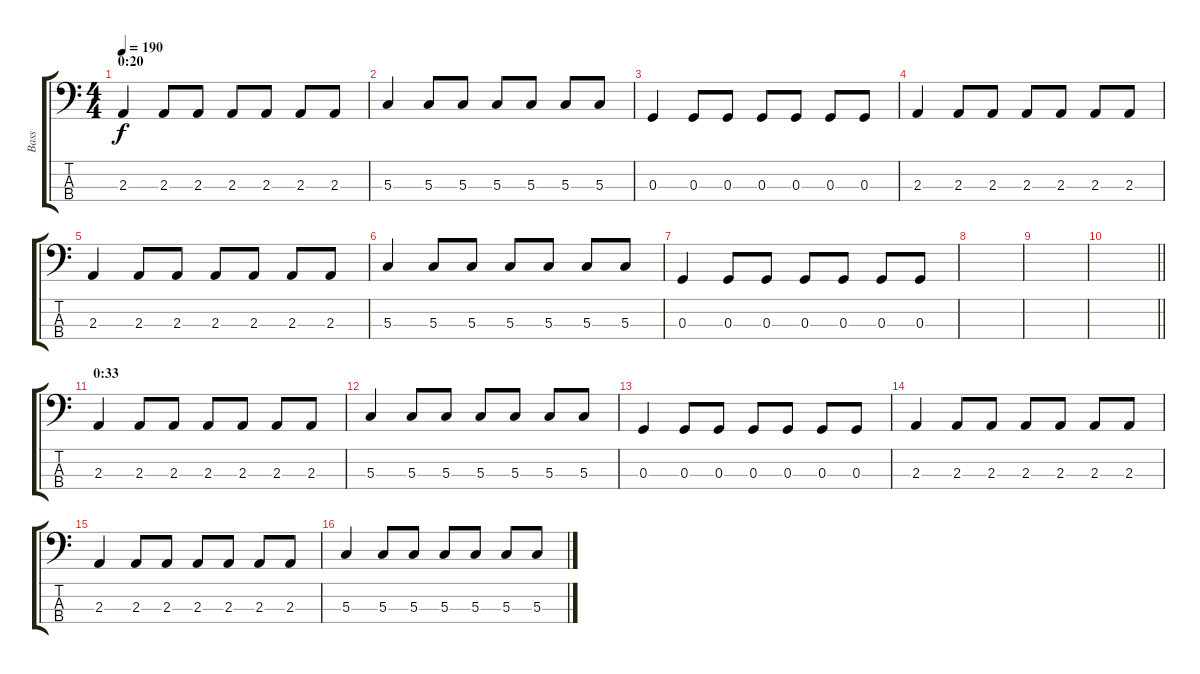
\track ("Bass" "Bass") {instrument electricbassfinger}
\staff {score tabs}
\tuning (F2 C2 G1 D1) {hide}
\ts (4 4)
\section ("" "0:20")
\tempo 190
\clef f4
\ks c
2.3.4{dy f} 2.3.8 2.3.8 2.3.8 2.3.8 2.3.8 2.3.8 |
5.3.4 5.3.8 5.3.8 5.3.8 5.3.8 5.3.8 5.3.8 |
0.3.4 0.3.8 0.3.8 0.3.8 0.3.8 0.3.8 0.3.8 |
2.3.4 2.3.8 2.3.8 2.3.8 2.3.8 2.3.8 2.3.8 |
2.3.4 2.3.8 2.3.8 2.3.8 2.3.8 2.3.8 2.3.8 |
5.3.4 5.3.8 5.3.8 5.3.8 5.3.8 5.3.8 5.3.8 |
0.3.4 0.3.8 0.3.8 0.3.8 0.3.8 0.3.8 0.3.8 |
|
|
\barLineRight lightlight
|
\section ("" "0:33")
2.3.4 2.3.8 2.3.8 2.3.8 2.3.8 2.3.8 2.3.8 |
5.3.4 5.3.8 5.3.8 5.3.8 5.3.8 5.3.8 5.3.8 |
0.3.4 0.3.8 0.3.8 0.3.8 0.3.8 0.3.8 0.3.8 |
2.3.4 2.3.8 2.3.8 2.3.8 2.3.8 2.3.8 2.3.8 |
2.3.4 2.3.8 2.3.8 2.3.8 2.3.8 2.3.8 2.3.8 |
5.3.4 5.3.8 5.3.8 5.3.8 5.3.8 5.3.8 5.3.8
